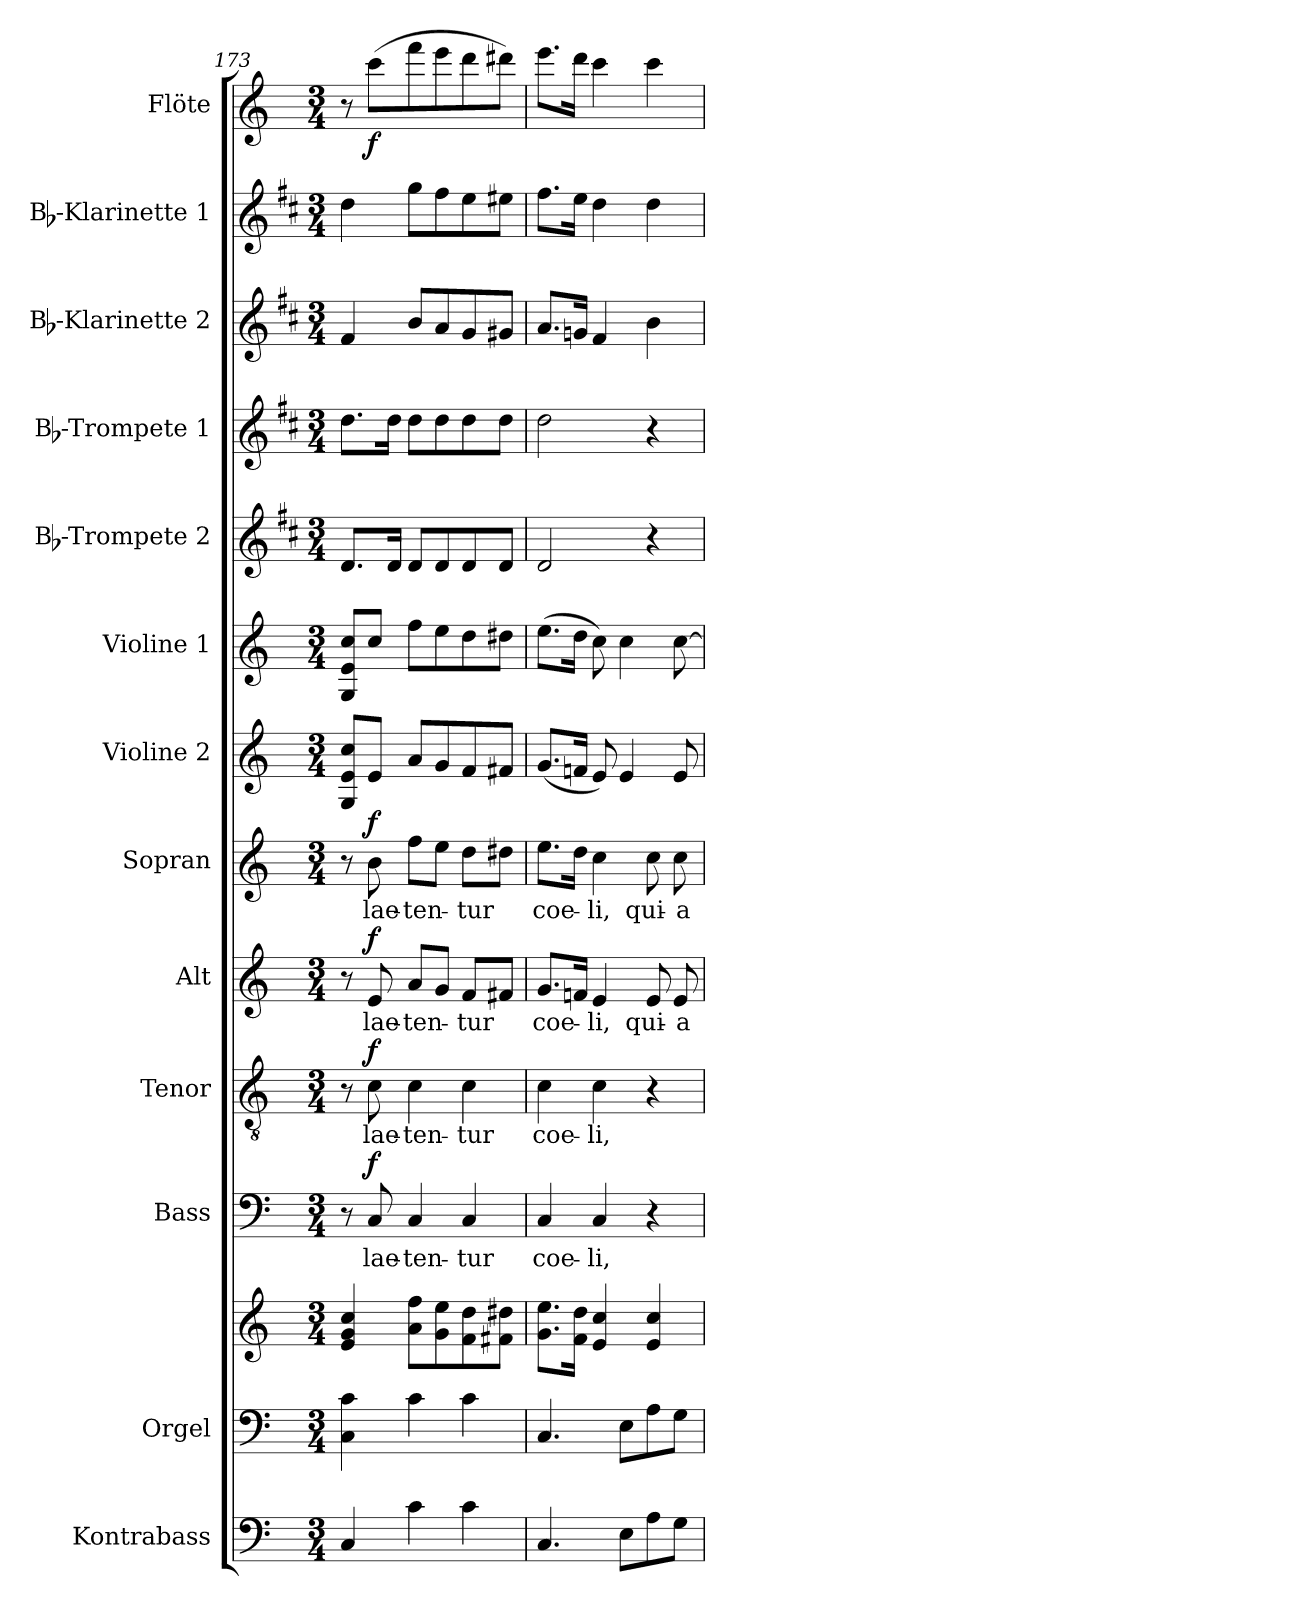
**kern	**kern	**kern	**kern	**text	**dynam	**kern	**text	**dynam	**kern	**text	**dynam	**kern	**text	**dynam	**kern	**kern	**kern	**kern	**kern	**kern	**kern	**dynam
*part13	*part12	*part12	*part11	*part11	*part11	*part10	*part10	*part10	*part9	*part9	*part9	*part8	*part8	*part8	*part7	*part6	*part5	*part4	*part3	*part2	*part1	*part1
*staff14	*staff13	*staff12	*staff11	*staff11	*staff11	*staff10	*staff10	*staff10	*staff9	*staff9	*staff9	*staff8	*staff8	*staff8	*staff7	*staff6	*staff5	*staff4	*staff3	*staff2	*staff1	*staff1
*I"Kontrabass	*I"Orgel	*	*I"Bass	*	*	*I"Tenor	*	*	*I"Alt	*	*	*I"Sopran	*	*	*I"Violine 2	*I"Violine 1	*I"Bb-Trompete 2	*I"Bb-Trompete 1	*I"Bb-Klarinette 2	*I"Bb-Klarinette 1	*I"Flöte	*
*I'Kb.	*I'Org.	*	*I'B.	*	*	*I'T.	*	*	*I'A.	*	*	*I'S.	*	*	*I'Vl. 2	*I'Vl. 1	*I'Bb Trp. 2	*I'Bb Trp. 1	*I'Bb Kl. 2	*I'Bb Kl. 1	*I'Fl.	*
*clefF4	*clefF4	*clefG2	*clefF4	*	*	*clefGv2	*	*	*clefG2	*	*	*clefG2	*	*	*clefG2	*clefG2	*clefG2	*clefG2	*clefG2	*clefG2	*clefG2	*
*ITrd7c12	*	*	*	*	*	*	*	*	*	*	*	*	*	*	*	*	*ITrd1c2	*ITrd1c2	*ITrd1c2	*ITrd1c2	*	*
*k[]	*k[]	*k[]	*k[]	*	*	*k[]	*	*	*k[]	*	*	*k[]	*	*	*k[]	*k[]	*k[]	*k[]	*k[]	*k[]	*k[]	*
*C:	*C:	*C:	*C:	*	*	*C:	*	*	*C:	*	*	*C:	*	*	*C:	*C:	*C:	*C:	*C:	*C:	*C:	*
*M3/4	*M3/4	*M3/4	*M3/4	*	*	*M3/4	*	*	*M3/4	*	*	*M3/4	*	*	*M3/4	*M3/4	*M3/4	*M3/4	*M3/4	*M3/4	*M3/4	*
=173	=173	=173	=173	=173	=173	=173	=173	=173	=173	=173	=173	=173	=173	=173	=173	=173	=173	=173	=173	=173	=173	=173
4CC/	4C\ 4c\	4e/ 4g/ 4cc/	8r	.	.	8r	.	.	8r	.	.	8r	.	.	8G/ 8e/ 8cc/L	8G/ 8e/ 8cc/L	8.c/L	8.cc\L	4e/	4cc\	8r	.
!	!	!	!	!LO:LY:b	!LO:DY:a	!	!LO:LY:b	!LO:DY:a	!	!LO:LY:b	!LO:DY:a	!	!LO:LY:b	!LO:DY:a	!	!	!	!	!	!	!	!LO:DY:b
.	.	.	8C/	lae-	f	8c\	lae-	f	8e/	lae-	f	8b\	lae-	f	8e/J	8cc/J	.	.	.	.	(>8ccc\L	f
.	.	.	.	.	.	.	.	.	.	.	.	.	.	.	.	.	16c/Jk	16cc\Jk	.	.	.	.
!	!	!	!	!LO:LY:b	!	!	!LO:LY:b	!	!	!LO:LY:b	!	!	!LO:LY:b	!	!	!	!	!	!	!	!	!
4C\	4c\	8a\ 8ff\L	4C/	-ten-	.	4c\	-ten-	.	8a/L	-ten-	.	8ff\L	-ten-	.	8a/L	8ff\L	8c/L	8cc\L	8a/L	8ff\L	8fff\	.
.	.	8g\ 8ee\	.	.	.	.	.	.	8g/J	.	.	8ee\J	.	.	8g/	8ee\	8c/	8cc\	8g/	8ee\	8eee\	.
!	!	!	!	!LO:LY:b	!	!	!LO:LY:b	!	!	!LO:LY:b	!	!	!LO:LY:b	!	!	!	!	!	!	!	!	!
4C\	4c\	8f\ 8dd\	4C/	-tur	.	4c\	-tur	.	8f/L	-tur	.	8dd\L	-tur	.	8f/	8dd\	8c/	8cc\	8f/	8dd\	8ddd\	.
.	.	8f#X\ 8dd#X\J	.	.	.	.	.	.	8f#X/J	.	.	8dd#X\J	.	.	8f#X/J	8dd#X\J	8c/J	8cc\J	8f#X/J	8dd#X\J	8ddd#X\J)	.
=174	=174	=174	=174	=174	=174	=174	=174	=174	=174	=174	=174	=174	=174	=174	=174	=174	=174	=174	=174	=174	=174	=174
!	!	!	!	!LO:LY:b	!	!	!LO:LY:b	!	!	!LO:LY:b	!	!	!LO:LY:b	!	!	!	!	!	!	!	!	!
4.CC/	4.C/	8.g\ 8.ee\L	4C/	coe-	.	4c\	coe-	.	8.g/L	coe-	.	8.ee\L	coe-	.	(<8.g/L	(>8.ee\L	2c/	2cc\	8.g/L	8.ee\L	8.eee\L	.
.	.	16f\ 16dd\Jk	.	.	.	.	.	.	16fn/Jk	.	.	16dd\Jk	.	.	16fn/Jk	16dd\Jk	.	.	16fn/Jk	16dd\Jk	16ddd\Jk	.
!	!	!	!	!LO:LY:b	!	!	!LO:LY:b	!	!	!LO:LY:b	!	!	!LO:LY:b	!	!	!	!	!	!	!	!	!
.	.	4e/ 4cc/	4C/	-li,	.	4c\	-li,	.	4e/	-li,	.	4cc\	-li,	.	8e/)	8cc\)	.	.	4e/	4cc\	4ccc\	.
8EE\L	8E\L	.	.	.	.	.	.	.	.	.	.	.	.	.	4e/	4cc\	.	.	.	.	.	.
!	!	!	!	!	!	!	!	!	!	!LO:LY:b	!	!	!LO:LY:b	!	!	!	!	!	!	!	!	!
8AA\	8A\	4e/ 4cc/	4r	.	.	4r	.	.	8e/	qui-	.	8cc\	qui-	.	.	.	4r	4r	4a\	4cc\	4ccc\	.
!	!	!	!	!	!	!	!	!	!	!LO:LY:b	!	!	!LO:LY:b	!	!	!	!	!	!	!	!	!
8GG\J	8G\J	.	.	.	.	.	.	.	8e/	-a	.	8cc\	-a	.	8e/	[8cc\	.	.	.	.	.	.
=	=	=	=	=	=	=	=	=	=	=	=	=	=	=	=	=	=	=	=	=	=	=
*-	*-	*-	*-	*-	*-	*-	*-	*-	*-	*-	*-	*-	*-	*-	*-	*-	*-	*-	*-	*-	*-	*-
